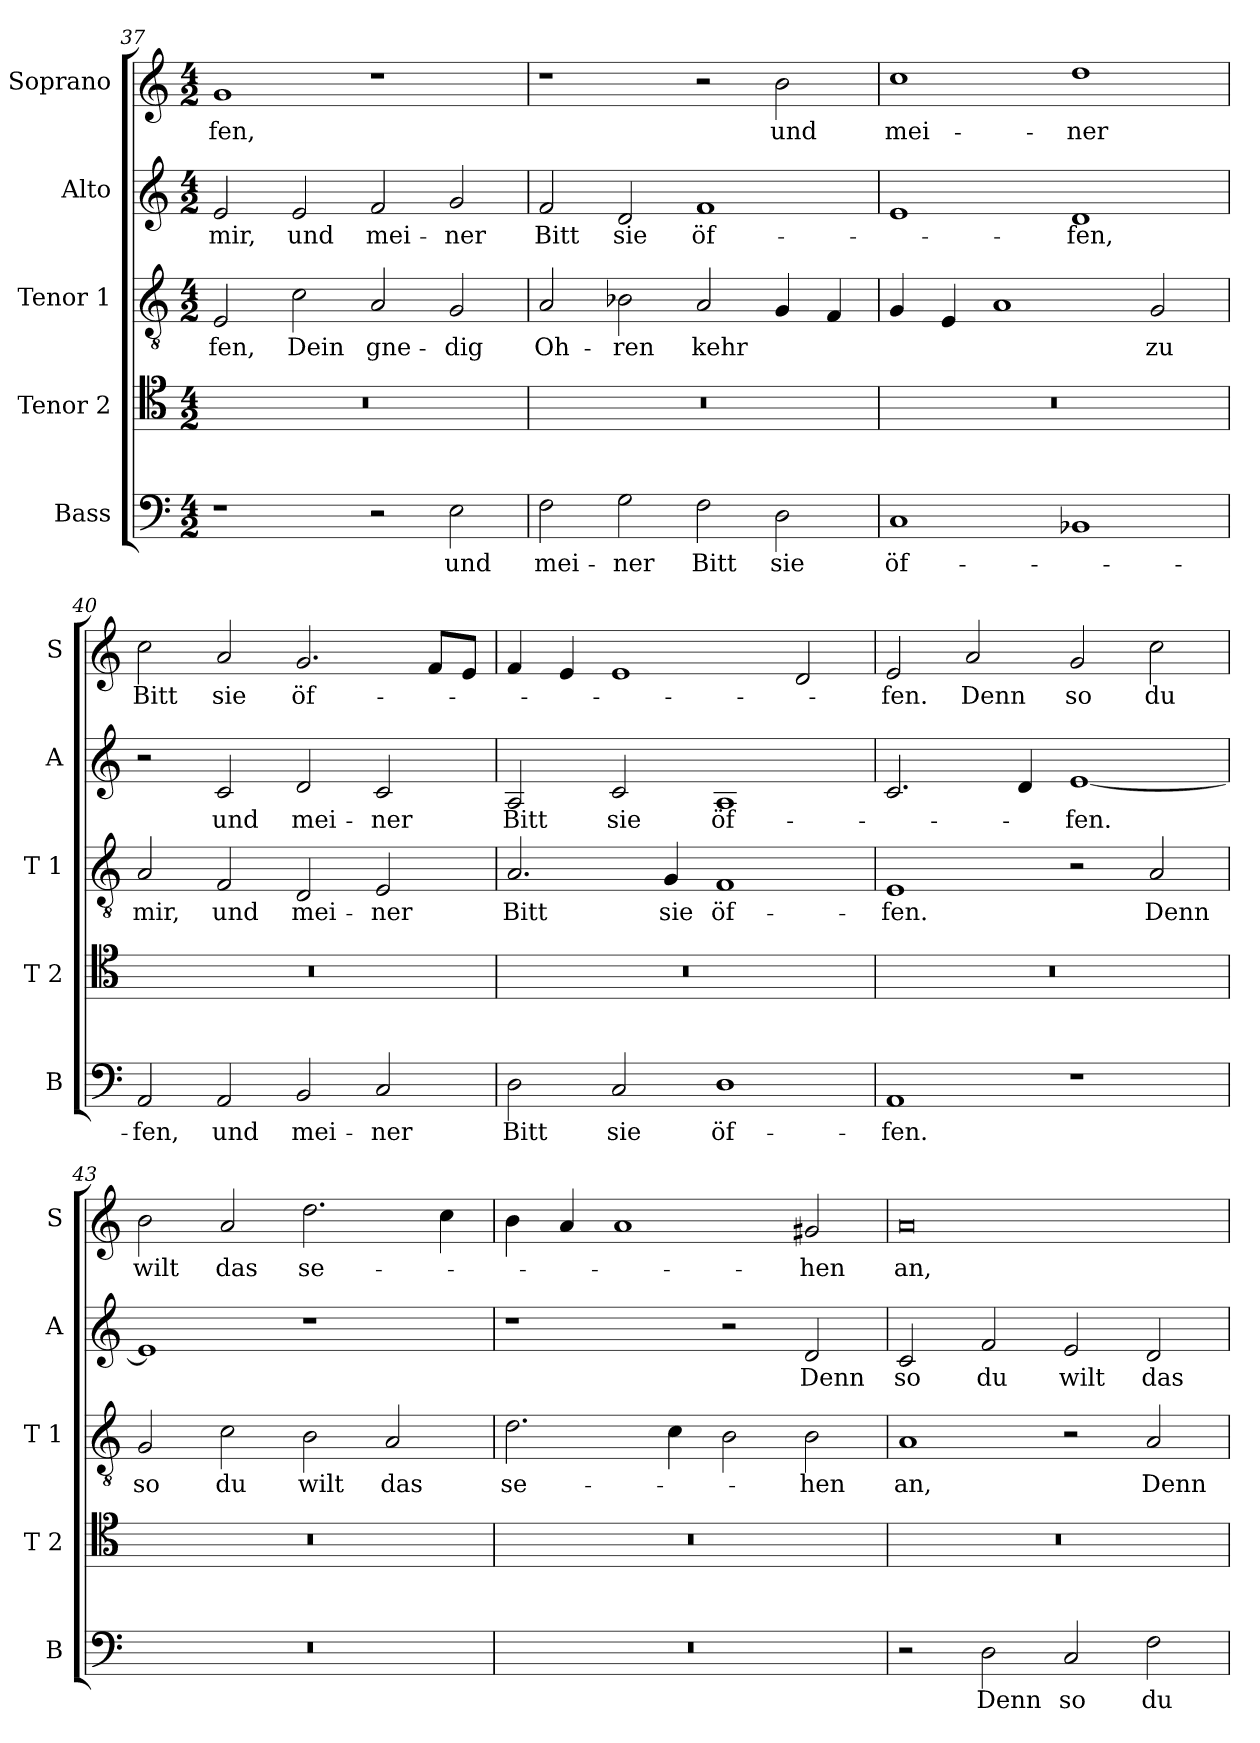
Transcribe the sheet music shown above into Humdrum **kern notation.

**kern	**text	**kern	**kern	**text	**kern	**text	**kern	**text
*part5	*part5	*part4	*part3	*part3	*part2	*part2	*part1	*part1
*staff5	*staff5	*staff4	*staff3	*staff3	*staff2	*staff2	*staff1	*staff1
*I"Bass	*	*I"Tenor 2	*I"Tenor 1	*	*I"Alto	*	*I"Soprano	*
*I'B	*	*I'T 2	*I'T 1	*	*I'A	*	*I'S	*
*clefF4	*	*clefC4	*clefGv2	*	*clefG2	*	*clefG2	*
*k[]	*	*k[]	*k[]	*	*k[]	*	*k[]	*
*C:	*	*C:	*C:	*	*C:	*	*C:	*
*M4/2	*	*M4/2	*M4/2	*	*M4/2	*	*M4/2	*
=37	=37	=37	=37	=37	=37	=37	=37	=37
!	!	!	!	!LO:LY:b	!	!LO:LY:b	!	!LO:LY:b
1r	.	0r	2E/	-fen,	2e/	mir,	1g	-fen,
!	!	!	!	!LO:LY:b	!	!LO:LY:b	!	!
.	.	.	2c\	Dein	2e/	und	.	.
!	!	!	!	!LO:LY:b	!	!LO:LY:b	!	!
2r	.	.	2A/	gne-	2f/	mei-	1r	.
!	!LO:LY:b	!	!	!LO:LY:b	!	!LO:LY:b	!	!
2E\	und	.	2G/	-dig	2g/	-ner	.	.
=38	=38	=38	=38	=38	=38	=38	=38	=38
!	!LO:LY:b	!	!	!LO:LY:b	!	!LO:LY:b	!	!
2F\	mei-	0r	2A/	Oh-	2f/	Bitt	1r	.
!	!LO:LY:b	!	!	!LO:LY:b	!	!LO:LY:b	!	!
2G\	-ner	.	2B-X\	-ren	2d/	sie	.	.
!	!LO:LY:b	!	!	!LO:LY:b	!	!LO:LY:b	!	!
2F\	Bitt	.	2A/	kehr	1f	öf-	2r	.
!	!LO:LY:b	!	!	!	!	!	!	!LO:LY:b
2D\	sie	.	4G/	.	.	.	2b\	und
.	.	.	4F/	.	.	.	.	.
=39	=39	=39	=39	=39	=39	=39	=39	=39
!	!LO:LY:b	!	!	!	!	!	!	!LO:LY:b
1C	öf-	0r	4G/	.	1e	.	1cc	mei-
.	.	.	4E/	.	.	.	.	.
.	.	.	1A	.	.	.	.	.
!	!	!	!	!	!	!LO:LY:b	!	!LO:LY:b
1BB-X	.	.	.	.	1d	-fen,	1dd	-ner
!	!	!	!	!LO:LY:b	!	!	!	!
.	.	.	2G/	zu	.	.	.	.
=40	=40	=40	=40	=40	=40	=40	=40	=40
!	!LO:LY:b	!	!	!LO:LY:b	!	!	!	!LO:LY:b
2AA/	-fen,	0r	2A/	mir,	2r	.	2cc\	Bitt
!	!LO:LY:b	!	!	!LO:LY:b	!	!LO:LY:b	!	!LO:LY:b
2AA/	und	.	2F/	und	2c/	und	2a/	sie
!	!LO:LY:b	!	!	!LO:LY:b	!	!LO:LY:b	!	!LO:LY:b
2BB/	mei-	.	2D/	mei-	2d/	mei-	2.g/	öf-
!	!LO:LY:b	!	!	!LO:LY:b	!	!LO:LY:b	!	!
2C/	-ner	.	2E/	-ner	2c/	-ner	.	.
.	.	.	.	.	.	.	8f/L	.
.	.	.	.	.	.	.	8e/J	.
!!LO:LB:g=z
=41	=41	=41	=41	=41	=41	=41	=41	=41
!	!LO:LY:b	!	!	!LO:LY:b	!	!LO:LY:b	!	!
2D\	Bitt	0r	2.A/	Bitt	2A/	Bitt	4f/	.
.	.	.	.	.	.	.	4e/	.
!	!LO:LY:b	!	!	!	!	!LO:LY:b	!	!
2C/	sie	.	.	.	2c/	sie	1e	.
!	!	!	!	!LO:LY:b	!	!	!	!
.	.	.	4G/	sie	.	.	.	.
!	!LO:LY:b	!	!	!LO:LY:b	!	!LO:LY:b	!	!
1D	öf-	.	1F	öf-	1A	öf-	.	.
.	.	.	.	.	.	.	2d/	.
=42	=42	=42	=42	=42	=42	=42	=42	=42
!	!LO:LY:b	!	!	!LO:LY:b	!	!	!	!LO:LY:b
1AA	-fen.	0r	1E	-fen.	2.c/	.	2e/	-fen.
!	!	!	!	!	!	!	!	!LO:LY:b
.	.	.	.	.	.	.	2a/	Denn
.	.	.	.	.	4d/	.	.	.
!	!	!	!	!	!	!LO:LY:b	!	!LO:LY:b
1r	.	.	2r	.	[1e	-fen.	2g/	so
!	!	!	!	!LO:LY:b	!	!	!	!LO:LY:b
.	.	.	2A/	Denn	.	.	2cc\	du
=43	=43	=43	=43	=43	=43	=43	=43	=43
!	!	!	!	!LO:LY:b	!	!	!	!LO:LY:b
0r	.	0r	2G/	so	1e]	.	2b\	wilt
!	!	!	!	!LO:LY:b	!	!	!	!LO:LY:b
.	.	.	2c\	du	.	.	2a/	das
!	!	!	!	!LO:LY:b	!	!	!	!LO:LY:b
.	.	.	2B\	wilt	1r	.	2.dd\	se-
!	!	!	!	!LO:LY:b	!	!	!	!
.	.	.	2A/	das	.	.	.	.
.	.	.	.	.	.	.	4cc\	.
=44	=44	=44	=44	=44	=44	=44	=44	=44
!	!	!	!	!LO:LY:b	!	!	!	!
0r	.	0r	2.d\	se-	1r	.	4b\	.
.	.	.	.	.	.	.	4a/	.
.	.	.	.	.	.	.	1a	.
.	.	.	4c\	.	.	.	.	.
.	.	.	2B\	.	2r	.	.	.
!	!	!	!	!LO:LY:b	!	!LO:LY:b	!	!LO:LY:b
.	.	.	2B\	-hen	2d/	Denn	2g#X/	-hen
=45	=45	=45	=45	=45	=45	=45	=45	=45
!	!	!	!	!LO:LY:b	!	!LO:LY:b	!	!LO:LY:b
2r	.	0r	1A	an,	2c/	so	0a	an,
!	!LO:LY:b	!	!	!	!	!LO:LY:b	!	!
2D\	Denn	.	.	.	2f/	du	.	.
!	!LO:LY:b	!	!	!	!	!LO:LY:b	!	!
2C/	so	.	2r	.	2e/	wilt	.	.
!	!LO:LY:b	!	!	!LO:LY:b	!	!LO:LY:b	!	!
2F\	du	.	2A/	Denn	2d/	das	.	.
=	=	=	=	=	=	=	=	=
*-	*-	*-	*-	*-	*-	*-	*-	*-
